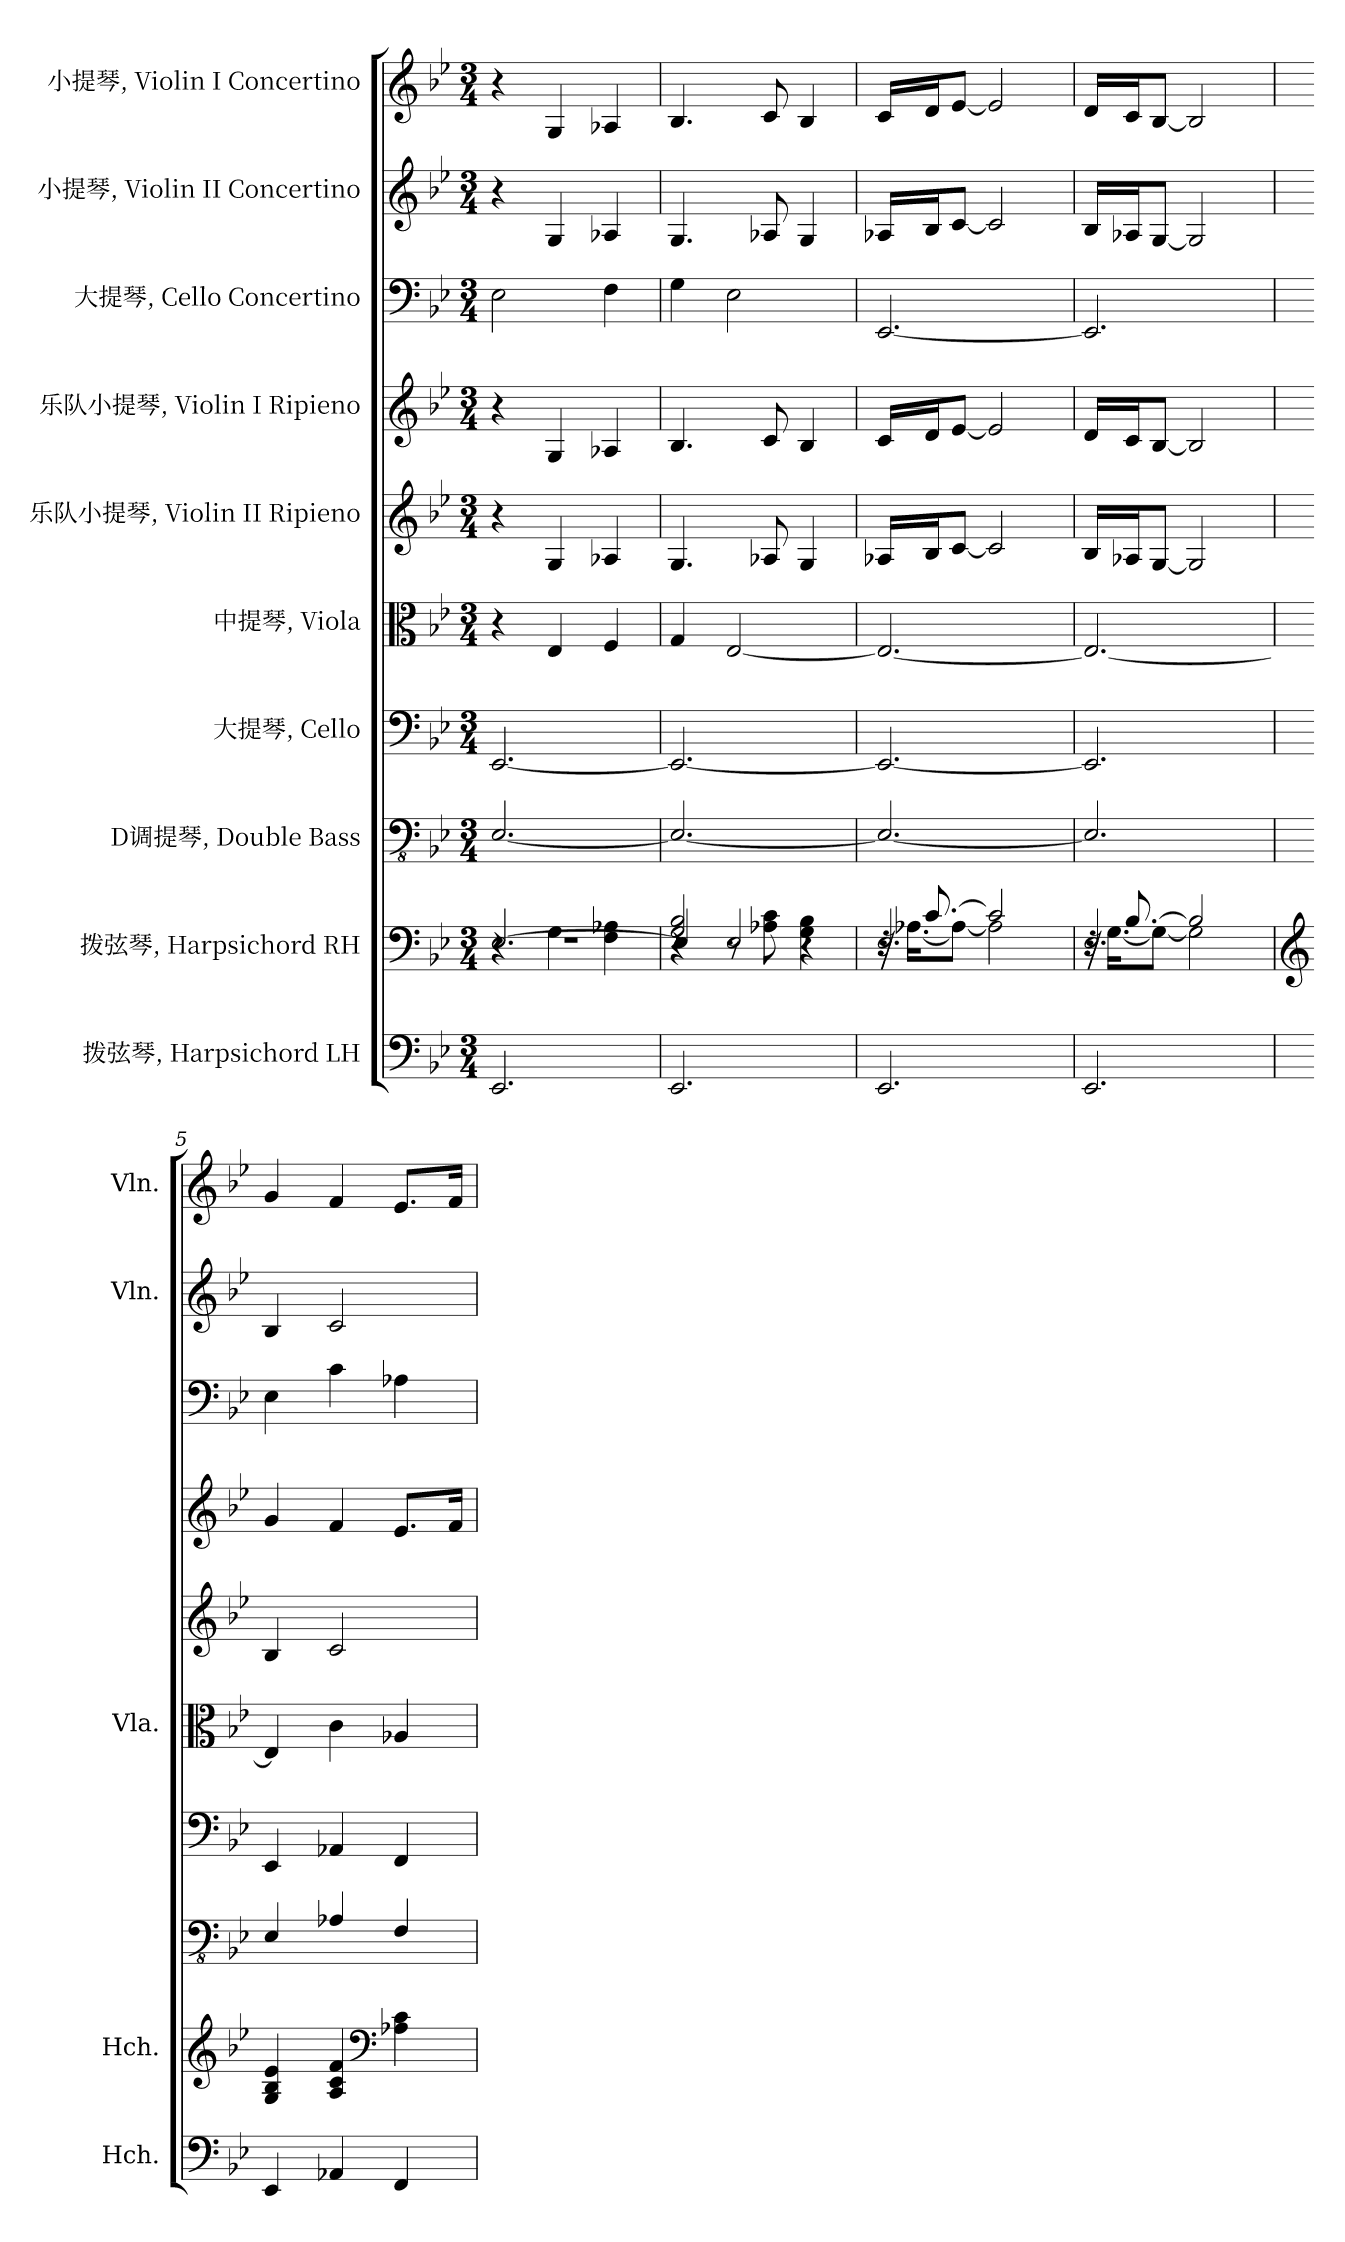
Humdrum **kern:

**kern	**kern	**kern	**kern	**kern	**kern	**kern	**kern	**kern	**kern
*part10	*part9	*part8	*part7	*part6	*part5	*part4	*part3	*part2	*part1
*staff10	*staff9	*staff8	*staff7	*staff6	*staff5	*staff4	*staff3	*staff2	*staff1
*I"拨弦琴, Harpsichord LH	*I"拨弦琴, Harpsichord RH	*I"D调提琴, Double Bass	*I"大提琴, Cello	*I"中提琴, Viola	*I"乐队小提琴, Violin II Ripieno	*I"乐队小提琴, Violin I Ripieno	*I"大提琴, Cello Concertino	*I"小提琴, Violin II Concertino	*I"小提琴, Violin I Concertino
*I'Hch.	*I'Hch.	*	*	*I'Vla.	*	*	*	*I'Vln.	*I'Vln.
*clefF4	*clefF4	*clefFv4	*clefF4	*clefC3	*clefG2	*clefG2	*clefF4	*clefG2	*clefG2
*	*	*ITrd7c12	*	*	*	*	*	*	*
*k[b-e-]	*k[b-e-]	*k[b-e-]	*k[b-e-]	*k[b-e-]	*k[b-e-]	*k[b-e-]	*k[b-e-]	*k[b-e-]	*k[b-e-]
*M3/4	*M3/4	*M3/4	*M3/4	*M3/4	*M3/4	*M3/4	*M3/4	*M3/4	*M3/4
*MM80	*MM80	*MM80	*MM80	*MM80	*MM80	*MM80	*MM80	*MM80	*MM80
=1	=1	=1	=1	=1	=1	=1	=1	=1	=1
*	*^	*	*	*	*	*	*	*	*
*	*	*^	*	*	*	*	*	*	*	*
2.EE-/	2.r	4r	[2.E-/	[2.EEE-/	[2.EE-/	4r	4r	4r	2E-\	4r	4r
.	.	4G\	.	.	.	4E-/	4G/	4G/	.	4G/	4G/
.	.	4F\ 4A-X\	.	.	.	4F/	4A-X/	4A-X/	4F\	4A-X/	4A-X/
=2	=2	=2	=2	=2	=2	=2	=2	=2	=2	=2	=2
2.EE-/	2G/ 2B-/	4r	4E-/]	2.EEE-/_	2.EE-/_	4G/	4.G/	4.B-/	4G\	4.G/	4.B-/
.	.	8r	2E-/	.	.	[2E-/	.	.	2E-\	.	.
.	.	8A-X\ 8c\	.	.	.	.	8A-X/	8c/	.	8A-X/	8c/
.	4r	4G\ 4B-\	.	.	.	.	4G/	4B-/	.	4G/	4B-/
=3	=3	=3	=3	=3	=3	=3	=3	=3	=3	=3	=3
2.EE-/	16r	32r	2.E-/	2.EEE-/_	2.EE-/_	2.E-/_	16A-X/LL	16c/LL	[2.EE-/	16A-X/LL	16c/LL
.	.	[16.A-X\KL	.	.	.	.	.	.	.	.	.
.	[8.c/	.	.	.	.	.	16B-/J	16d/J	.	16B-/J	16d/J
.	.	8A-\J_	.	.	.	.	[8c/J	[8e-/J	.	[8c/J	[8e-/J
.	2c/]	2A-\]	.	.	.	.	2c/]	2e-/]	.	2c/]	2e-/]
=4	=4	=4	=4	=4	=4	=4	=4	=4	=4	=4	=4
2.EE-/	16r	32r	2.E-/	2.EEE-/]	2.EE-/]	2.E-/_	16B-/LL	16d/LL	2.EE-/]	16B-/LL	16d/LL
.	.	[16.G\KL	.	.	.	.	.	.	.	.	.
.	[8.B-/	.	.	.	.	.	16A-X/J	16c/J	.	16A-X/J	16c/J
.	.	8G\J_	.	.	.	.	[8G/J	[8B-/J	.	[8G/J	[8B-/J
.	2B-/]	2G\]	.	.	.	.	2G/]	2B-/]	.	2G/]	2B-/]
*	*v	*v	*v	*	*	*	*	*	*	*	*
!!LO:PB:g=z
=5	=5	=5	=5	=5	=5	=5	=5	=5	=5
*	*clefG2	*	*	*	*	*	*	*	*
4EE-/	4G/ 4B-/ 4e-/	4EEE-/	4EE-/	4E-/]	4B-/	4g/	4E-\	4B-/	4g/
4AA-X/	4A/ 4c/ 4f/	4AAA-X/	4AA-X/	4c\	2c/	4f/	4c\	2c/	4f/
*	*clefF4	*	*	*	*	*	*	*	*
4FF/	4A-X\ 4c\	4FFF/	4FF/	4A-X/	.	8.e-/L	4A-X\	.	8.e-/L
.	.	.	.	.	.	16f/Jk	.	.	16f/Jk
=	=	=	=	=	=	=	=	=	=
*-	*-	*-	*-	*-	*-	*-	*-	*-	*-
